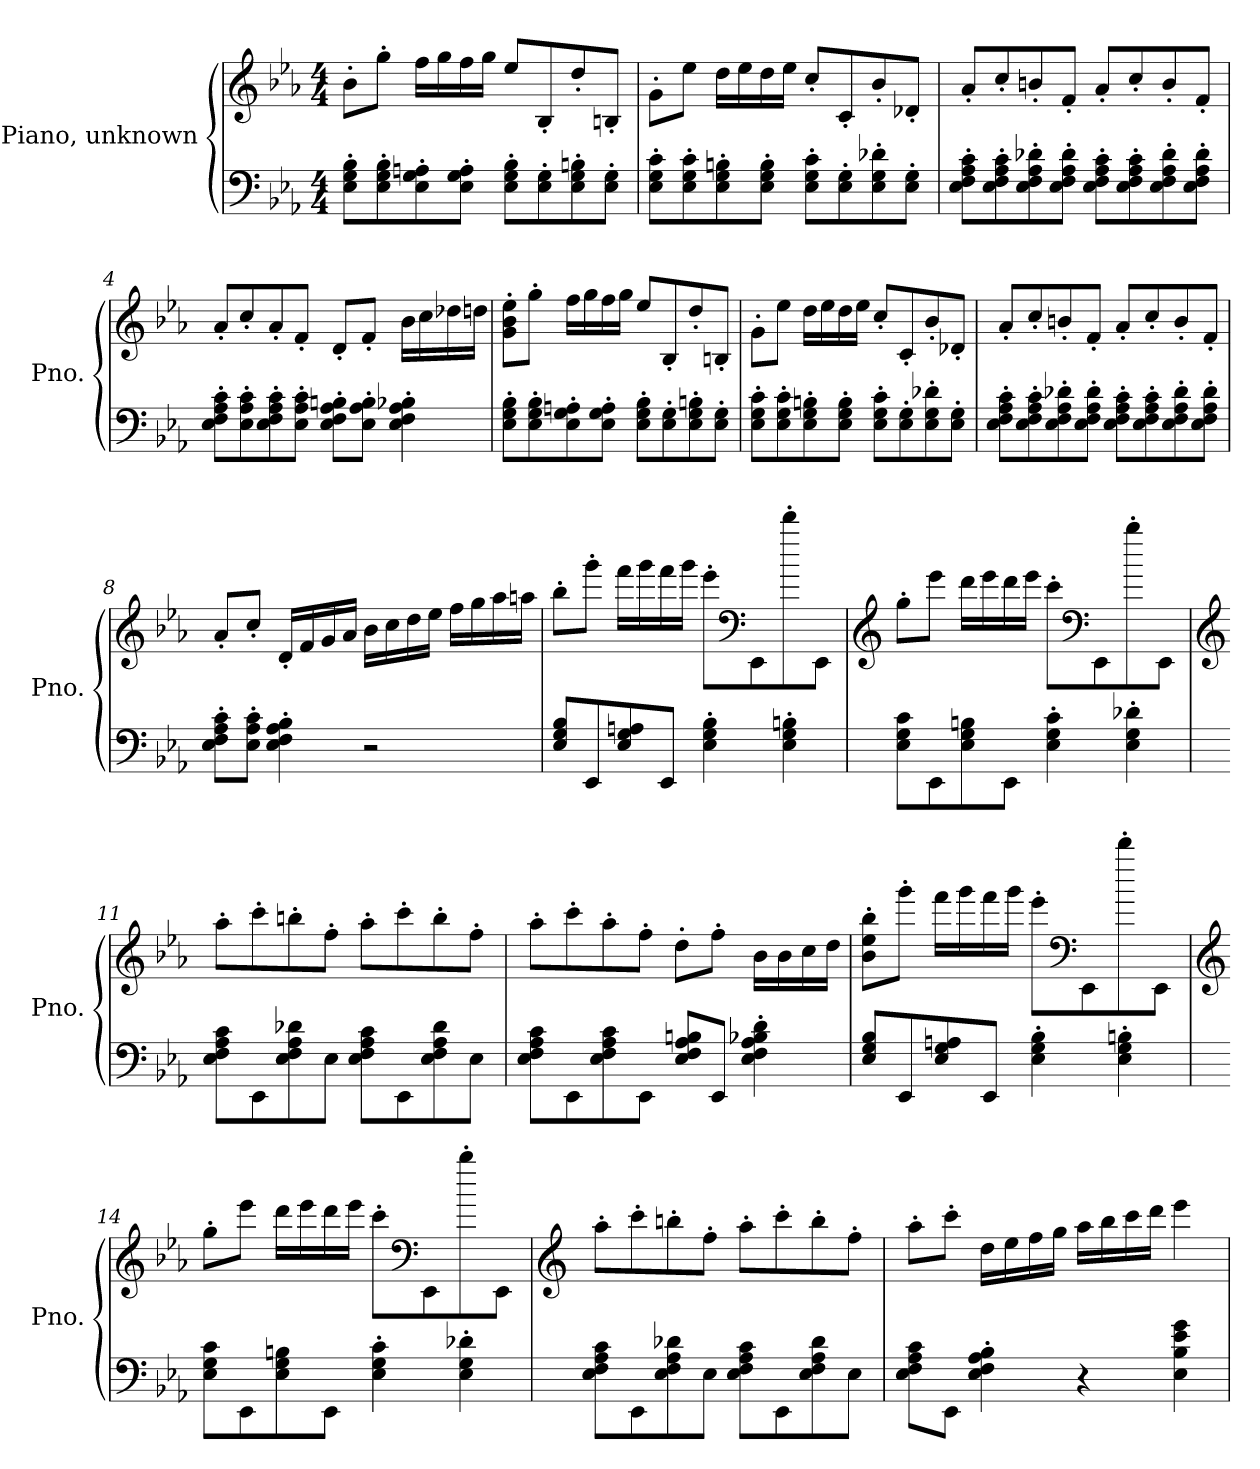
**kern	**kern
*part1	*part1
*staff2	*staff1
*I"Piano, unknown	*
*I'Pno.	*
*clefF4	*clefG2
*k[b-e-a-]	*k[b-e-a-]
*M4/4	*M4/4
*MM120	*MM120
=1	=1
8E-\' 8G\' 8B-\'L	8b-'\L
8E-\' 8G\' 8B-\'	8gg'\J
8E-\' 8G\' 8An\'	16ff\LL
.	16gg\
8E-\' 8G\' 8A\'J	16ff\
.	16gg\JJ
8E-\' 8G\' 8B-\'L	8ee-/L
8E-\' 8G\'	8B-'/
8E-\' 8G\' 8Bn\'	8dd'/
8E-\' 8G\'J	8Bn'/J
=2	=2
8E-\' 8G\' 8c\'L	8g'\L
8E-\' 8G\' 8c\'	8ee-\J
8E-\' 8G\' 8Bn\'	16dd\LL
.	16ee-\
8E-\' 8G\' 8B\'J	16dd\
.	16ee-\JJ
8E-\' 8G\' 8c\'L	8cc'/L
8E-\' 8G\'	8c'/
8E-\' 8G\' 8d-X\'	8b-'/
8E-\' 8G\'J	8d-X'/J
=3	=3
8E-\' 8F\' 8A-\' 8c\'L	8a-'/L
8E-\' 8F\' 8A-\' 8c\'	8cc'/
8E-\' 8F\' 8A-\' 8d-X\'	8bn'/
8E-\' 8F\' 8A-\' 8d-\'J	8f'/J
8E-\' 8F\' 8A-\' 8c\'L	8a-'/L
8E-\' 8F\' 8A-\' 8c\'	8cc'/
8E-\' 8F\' 8A-\' 8d-\'	8b'/
8E-\' 8F\' 8A-\' 8d-\'J	8f'/J
!!LO:LB:g=z
=4	=4
8E-\' 8F\' 8A-\' 8c\'L	8a-'/L
8E-\' 8A-\' 8c\'	8cc'/
8E-\' 8F\' 8A-\' 8c\'	8a-'/
8E-\' 8A-\' 8c\'J	8f'/J
8E-\' 8F\' 8A-\' 8Bn\'L	8d'/L
8E-\' 8A-\' 8B\'J	8f'/J
4E-\' 4F\' 4A-\' 4B-X\'	16b-\LL
.	16cc\
.	16dd-X\
.	16ddn\JJ
=5	=5
8E-\' 8G\' 8B-\'L	8g\' 8b-\' 8ee-\'L
8E-\' 8G\' 8B-\'	8gg'\J
8E-\' 8G\' 8An\'	16ff\LL
.	16gg\
8E-\' 8G\' 8A\'J	16ff\
.	16gg\JJ
8E-\' 8G\' 8B-\'L	8ee-/L
8E-\' 8G\'	8B-'/
8E-\' 8G\' 8Bn\'	8dd'/
8E-\' 8G\'J	8Bn'/J
=6	=6
8E-\' 8G\' 8c\'L	8g'\L
8E-\' 8G\' 8c\'	8ee-\J
8E-\' 8G\' 8Bn\'	16dd\LL
.	16ee-\
8E-\' 8G\' 8B\'J	16dd\
.	16ee-\JJ
8E-\' 8G\' 8c\'L	8cc'/L
8E-\' 8G\'	8c'/
8E-\' 8G\' 8d-X\'	8b-'/
8E-\' 8G\'J	8d-X'/J
!!LO:LB:g=z
=7	=7
8E-\' 8F\' 8A-\' 8c\'L	8a-'/L
8E-\' 8F\' 8A-\' 8c\'	8cc'/
8E-\' 8F\' 8A-\' 8d-X\'	8bn'/
8E-\' 8F\' 8A-\' 8d-\'J	8f'/J
8E-\' 8F\' 8A-\' 8c\'L	8a-'/L
8E-\' 8F\' 8A-\' 8c\'	8cc'/
8E-\' 8F\' 8A-\' 8d-\'	8b'/
8E-\' 8F\' 8A-\' 8d-\'J	8f'/J
=8	=8
8E-\' 8F\' 8A-\' 8c\'L	8a-'/L
8E-\' 8A-\' 8c\'J	8cc'/J
4E-\' 4F\' 4A-\' 4B-\'	16d'/LL
.	16f/
.	16g/
.	16a-/JJ
2r	16b-\LL
.	16cc\
.	16dd\
.	16ee-\JJ
.	16ff\LL
.	16gg\
.	16aa-\
.	16aan\JJ
!!LO:LB:g=z
=9	=9
8E-/ 8G/ 8B-/L	8bb-'\L
8EE-/	8ggg'\J
8E-/ 8G/ 8An/	16fff\LL
.	16ggg\
8EE-/J	16fff\
.	16ggg\JJ
4E-\' 4G\' 4B-\'	8eee-'\L
*	*clefF4
.	8EE-\
4E-\' 4G\' 4Bn\'	8ddd'\
.	8EE-\J
=10	=10
*	*clefG2
8E-\ 8G\ 8c\L	8gg'\L
8EE-\	8eee-\J
8E-\ 8G\ 8Bn\	16ddd\LL
.	16eee-\
8EE-\J	16ddd\
.	16eee-\JJ
4E-\' 4G\' 4c\'	8ccc'\L
*	*clefF4
.	8EE-\
4E-\' 4G\' 4d-X\'	8bb-'\
.	8EE-\J
=11	=11
*	*clefG2
8E-\ 8F\ 8A-\ 8c\L	8aa-'\L
8EE-\	8ccc'\
8E-\ 8F\ 8A-\ 8d-X\	8bbn'\
8E-\J	8ff'\J
8E-\ 8F\ 8A-\ 8c\L	8aa-'\L
8EE-\	8ccc'\
8E-\ 8F\ 8A-\ 8d-\	8bb'\
8E-\J	8ff'\J
!!LO:LB:g=z
=12	=12
8E-\ 8F\ 8A-\ 8c\L	8aa-'\L
8EE-\	8ccc'\
8E-\ 8F\ 8A-\ 8c\	8aa-'\
8EE-\J	8ff'\J
8E-/ 8F/ 8A-/ 8Bn/L	8dd'\L
8EE-/J	8ff'\J
4E-\' 4F\' 4A-\' 4B-X\' 4d\'	16b-\LL
.	16b-\
.	16cc\
.	16dd\JJ
=13	=13
8E-/ 8G/ 8B-/L	8b-\' 8ee-\' 8bb-\'L
8EE-/	8ggg'\J
8E-/ 8G/ 8An/	16fff\LL
.	16ggg\
8EE-/J	16fff\
.	16ggg\JJ
4E-\' 4G\' 4B-\'	8eee-'\L
*	*clefF4
.	8EE-\
4E-\' 4G\' 4Bn\'	8ddd'\
.	8EE-\J
!!LO:LB:g=z
=14	=14
*	*clefG2
8E-\ 8G\ 8c\L	8gg'\L
8EE-\	8eee-\J
8E-\ 8G\ 8Bn\	16ddd\LL
.	16eee-\
8EE-\J	16ddd\
.	16eee-\JJ
4E-\' 4G\' 4c\'	8ccc'\L
*	*clefF4
.	8EE-\
4E-\' 4G\' 4d-X\'	8bb-'\
.	8EE-\J
=15	=15
*	*clefG2
8E-\ 8F\ 8A-\ 8c\L	8aa-'\L
8EE-\	8ccc'\
8E-\ 8F\ 8A-\ 8d-X\	8bbn'\
8E-\J	8ff'\J
8E-\ 8F\ 8A-\ 8c\L	8aa-'\L
8EE-\	8ccc'\
8E-\ 8F\ 8A-\ 8d-\	8bb'\
8E-\J	8ff'\J
=16	=16
8E-\ 8F\ 8A-\ 8c\L	8aa-'\L
8EE-\J	8ccc'\J
4E-\' 4F\' 4A-\' 4B-\'	16dd\LL
.	16ee-\
.	16ff\
.	16gg\JJ
4r	16aa-\LL
.	16bb-\
.	16ccc\
.	16ddd\JJ
4E-\ 4B-\ 4e-\ 4g\	4eee-\
=	=
*-	*-
